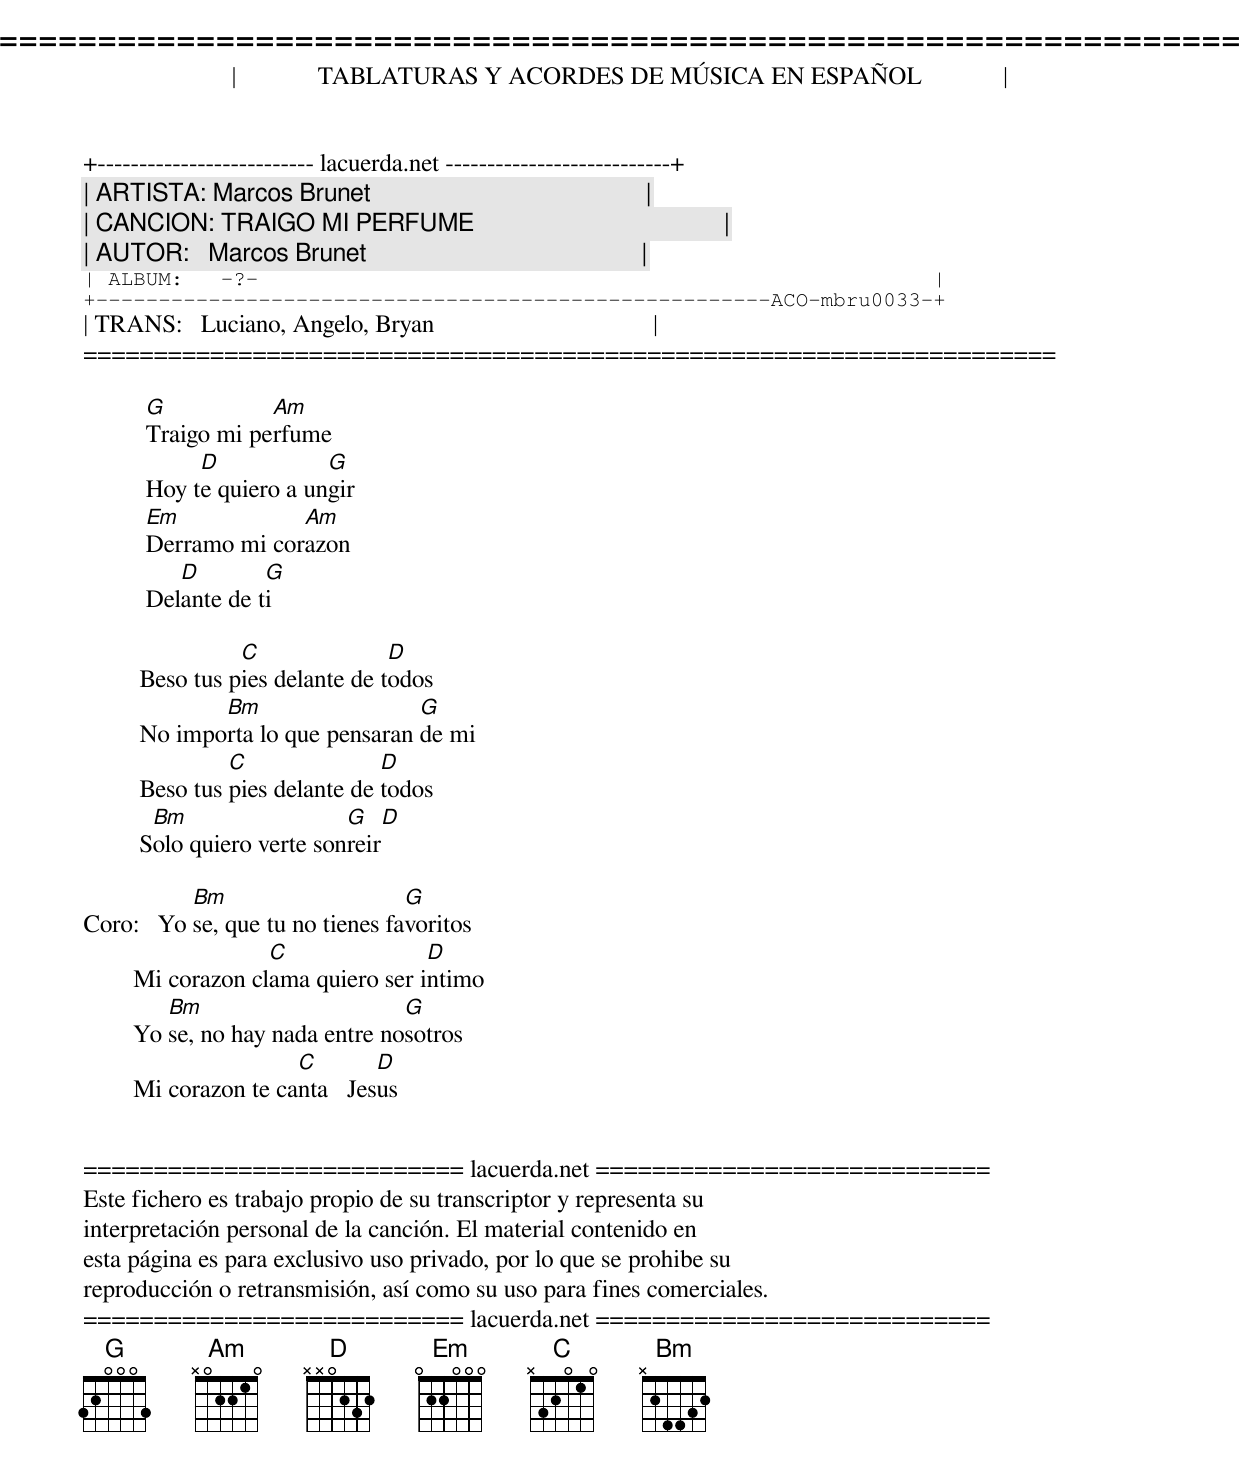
=====================================================================
|             TABLATURAS Y ACORDES DE MÚSICA EN ESPAÑOL             |
+-------------------------- lacuerda.net ---------------------------+
| ARTISTA: Marcos Brunet                                            |
| CANCION: TRAIGO MI PERFUME                                        |
| AUTOR:   Marcos Brunet                                            |
| ALBUM:   -?-                                                      |
+------------------------------------------------------ACO-mbru0033-+
| TRANS:   Luciano, Angelo, Bryan                                   |
=====================================================================

          G           Am
          Traigo mi perfume
               D            G
          Hoy te quiero a ungir
          Em            Am
          Derramo mi corazon
             D        G
          Delante de ti

                   C               D
         Beso tus pies delante de todos
                Bm                  G
         No importa lo que pensaran de mi
                  C               D
         Beso tus pies delante de todos
          Bm                  G      D
         Solo quiero verte sonreir

           Bm                     G
Coro:   Yo se, que tu no tienes favoritos
                     C               D
        Mi corazon clama quiero ser intimo
           Bm                      G
        Yo se, no hay nada entre nosotros
                        C        D
        Mi corazon te canta   Jesus


=========================== lacuerda.net ============================
Este fichero es trabajo propio de su transcriptor y representa su
interpretación personal de la canción. El material contenido en
esta página es para exclusivo uso privado, por lo que se prohibe su
reproducción o retransmisión, así como su uso para fines comerciales.
=========================== lacuerda.net ============================
